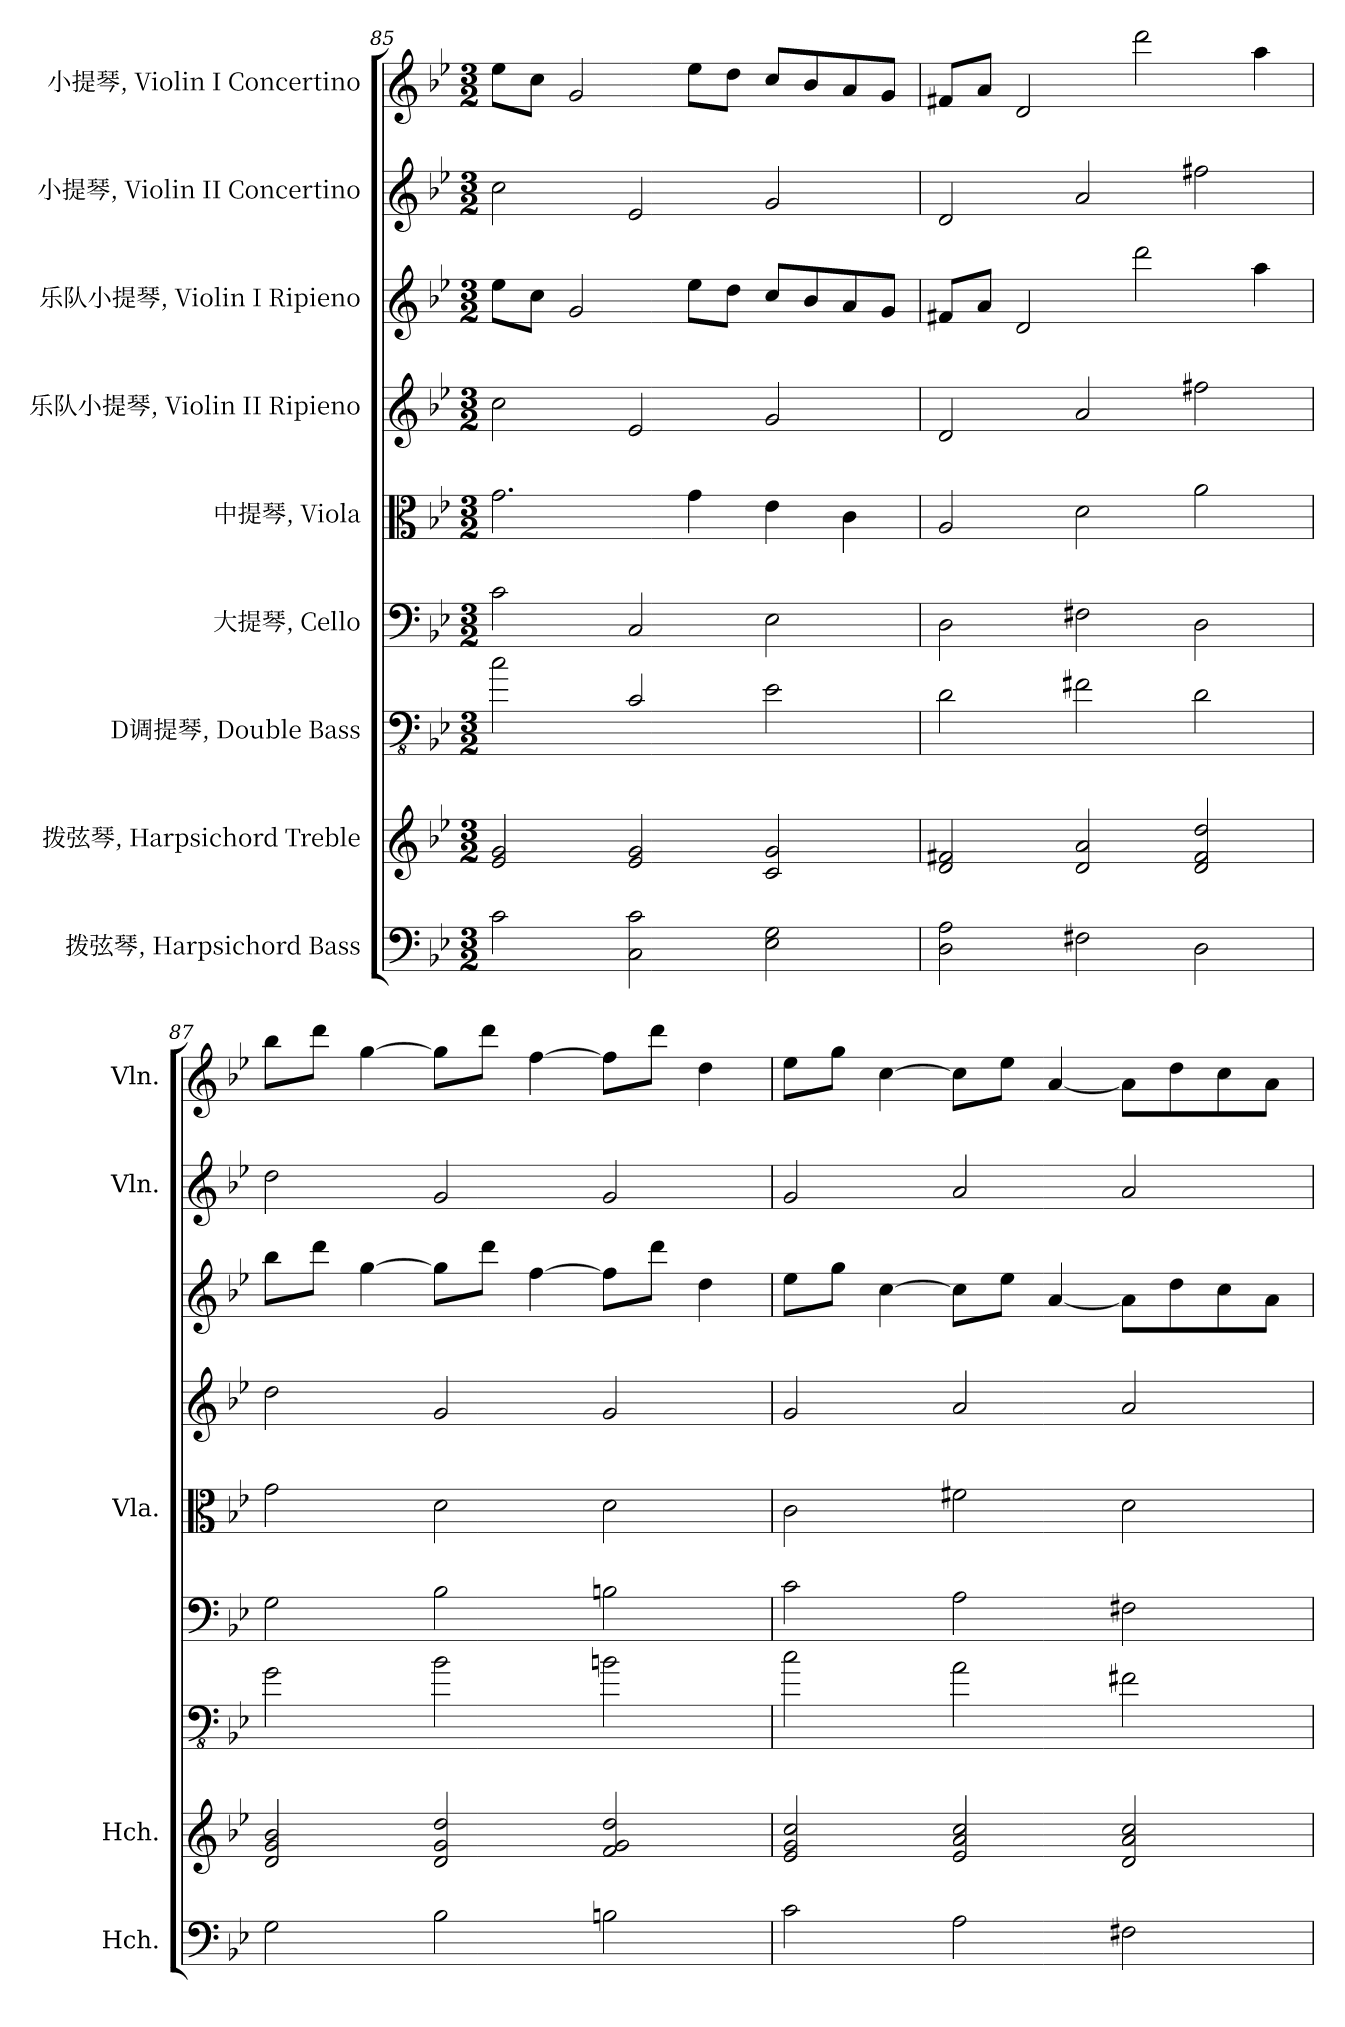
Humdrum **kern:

**kern	**kern	**kern	**kern	**kern	**kern	**kern	**kern	**kern
*part9	*part8	*part7	*part6	*part5	*part4	*part3	*part2	*part1
*staff9	*staff8	*staff7	*staff6	*staff5	*staff4	*staff3	*staff2	*staff1
*I"拨弦琴, Harpsichord Bass	*I"拨弦琴, Harpsichord Treble	*I"D调提琴, Double Bass	*I"大提琴, Cello	*I"中提琴, Viola	*I"乐队小提琴, Violin II Ripieno	*I"乐队小提琴, Violin  I Ripieno	*I"小提琴, Violin II Concertino	*I"小提琴, Violin  I Concertino
*I'Hch.	*I'Hch.	*	*	*I'Vla.	*	*	*I'Vln.	*I'Vln.
*clefF4	*clefG2	*clefFv4	*clefF4	*clefC3	*clefG2	*clefG2	*clefG2	*clefG2
*	*	*ITrd7c12	*	*	*	*	*	*
*k[b-e-]	*k[b-e-]	*k[b-e-]	*k[b-e-]	*k[b-e-]	*k[b-e-]	*k[b-e-]	*k[b-e-]	*k[b-e-]
*M3/2	*M3/2	*M3/2	*M3/2	*M3/2	*M3/2	*M3/2	*M3/2	*M3/2
=85	=85	=85	=85	=85	=85	=85	=85	=85
2c\	2e-/ 2g/	2C\	2c\	2.g\	2cc\	8ee-\L	2cc\	8ee-\L
.	.	.	.	.	.	8cc\J	.	8cc\J
.	.	.	.	.	.	2g/	.	2g/
2C\ 2c\	2e-/ 2g/	2CC/	2C/	.	2e-/	.	2e-/	.
.	.	.	.	4g\	.	8ee-\L	.	8ee-\L
.	.	.	.	.	.	8dd\J	.	8dd\J
2E-\ 2G\	2c/ 2g/	2EE-\	2E-\	4e-\	2g/	8cc/L	2g/	8cc/L
.	.	.	.	.	.	8b-/	.	8b-/
.	.	.	.	4c\	.	8a/	.	8a/
.	.	.	.	.	.	8g/J	.	8g/J
=86	=86	=86	=86	=86	=86	=86	=86	=86
2D\ 2A\	2d/ 2f#X/	2DD\	2D\	2A/	2d/	8f#X/L	2d/	8f#X/L
.	.	.	.	.	.	8a/J	.	8a/J
.	.	.	.	.	.	2d/	.	2d/
2F#X\	2d/ 2a/	2FF#X\	2F#X\	2d\	2a/	.	2a/	.
.	.	.	.	.	.	2ddd\	.	2ddd\
2D\	2d/ 2f#/ 2dd/	2DD\	2D\	2a\	2ff#X\	.	2ff#X\	.
.	.	.	.	.	.	4aa\	.	4aa\
!!LO:PB:g=z
=87	=87	=87	=87	=87	=87	=87	=87	=87
2G\	2d/ 2g/ 2b-/	2GG\	2G\	2g\	2dd\	8bb-\L	2dd\	8bb-\L
.	.	.	.	.	.	8ddd\J	.	8ddd\J
.	.	.	.	.	.	[4gg\	.	[4gg\
2B-\	2d/ 2g/ 2dd/	2BB-\	2B-\	2d\	2g/	8gg\L]	2g/	8gg\L]
.	.	.	.	.	.	8ddd\J	.	8ddd\J
.	.	.	.	.	.	[4ff\	.	[4ff\
2Bn\	2f/ 2g/ 2dd/	2BBn\	2Bn\	2d\	2g/	8ff\L]	2g/	8ff\L]
.	.	.	.	.	.	8ddd\J	.	8ddd\J
.	.	.	.	.	.	4dd\	.	4dd\
=88	=88	=88	=88	=88	=88	=88	=88	=88
2c\	2e-/ 2g/ 2cc/	2C\	2c\	2c\	2g/	8ee-\L	2g/	8ee-\L
.	.	.	.	.	.	8gg\J	.	8gg\J
.	.	.	.	.	.	[4cc\	.	[4cc\
2A\	2e-/ 2a/ 2cc/	2AA\	2A\	2f#X\	2a/	8cc\L]	2a/	8cc\L]
.	.	.	.	.	.	8ee-\J	.	8ee-\J
.	.	.	.	.	.	[4a/	.	[4a/
2F#X\	2d/ 2a/ 2cc/	2FF#X\	2F#X\	2d\	2a/	8a\L]	2a/	8a\L]
.	.	.	.	.	.	8dd\	.	8dd\
.	.	.	.	.	.	8cc\	.	8cc\
.	.	.	.	.	.	8a\J	.	8a\J
=	=	=	=	=	=	=	=	=
*-	*-	*-	*-	*-	*-	*-	*-	*-
